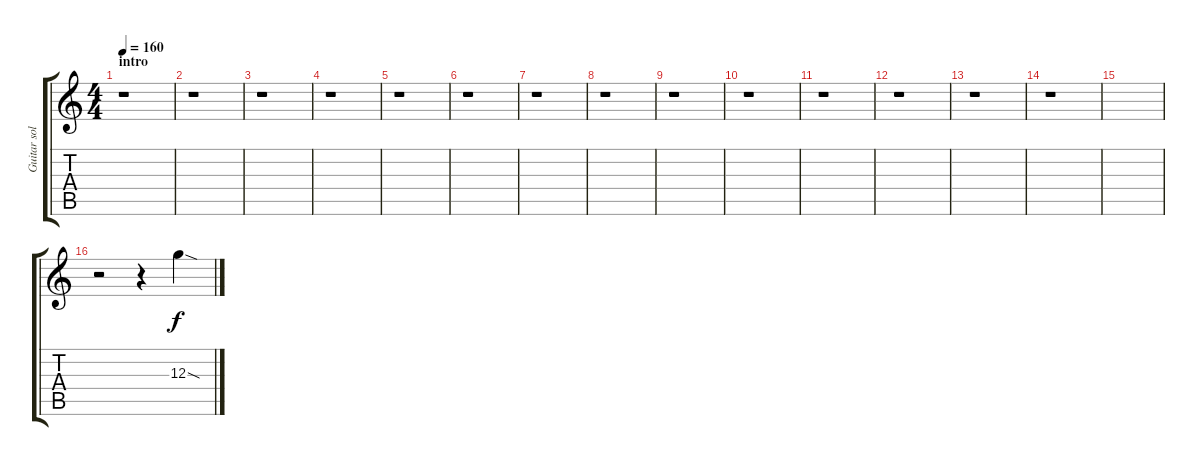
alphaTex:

\track ("Guitar solo 1" "Guitar sol") {instrument distortionguitar}
\staff {score tabs}
\tuning (E4 B3 G3 D3 A2 E2) {hide}
\ts (4 4)
\section ("" "intro")
\tempo 160
\clef g2
\ks c
r.1{dy f instrument distortionguitar} |
r.1 |
r.1 |
r.1 |
r.1 |
r.1 |
r.1 |
r.1 |
r.1 |
r.1 |
r.1 |
r.1 |
r.1 |
r.1 |
|
r.2 r.4 12.3{sod}.4
